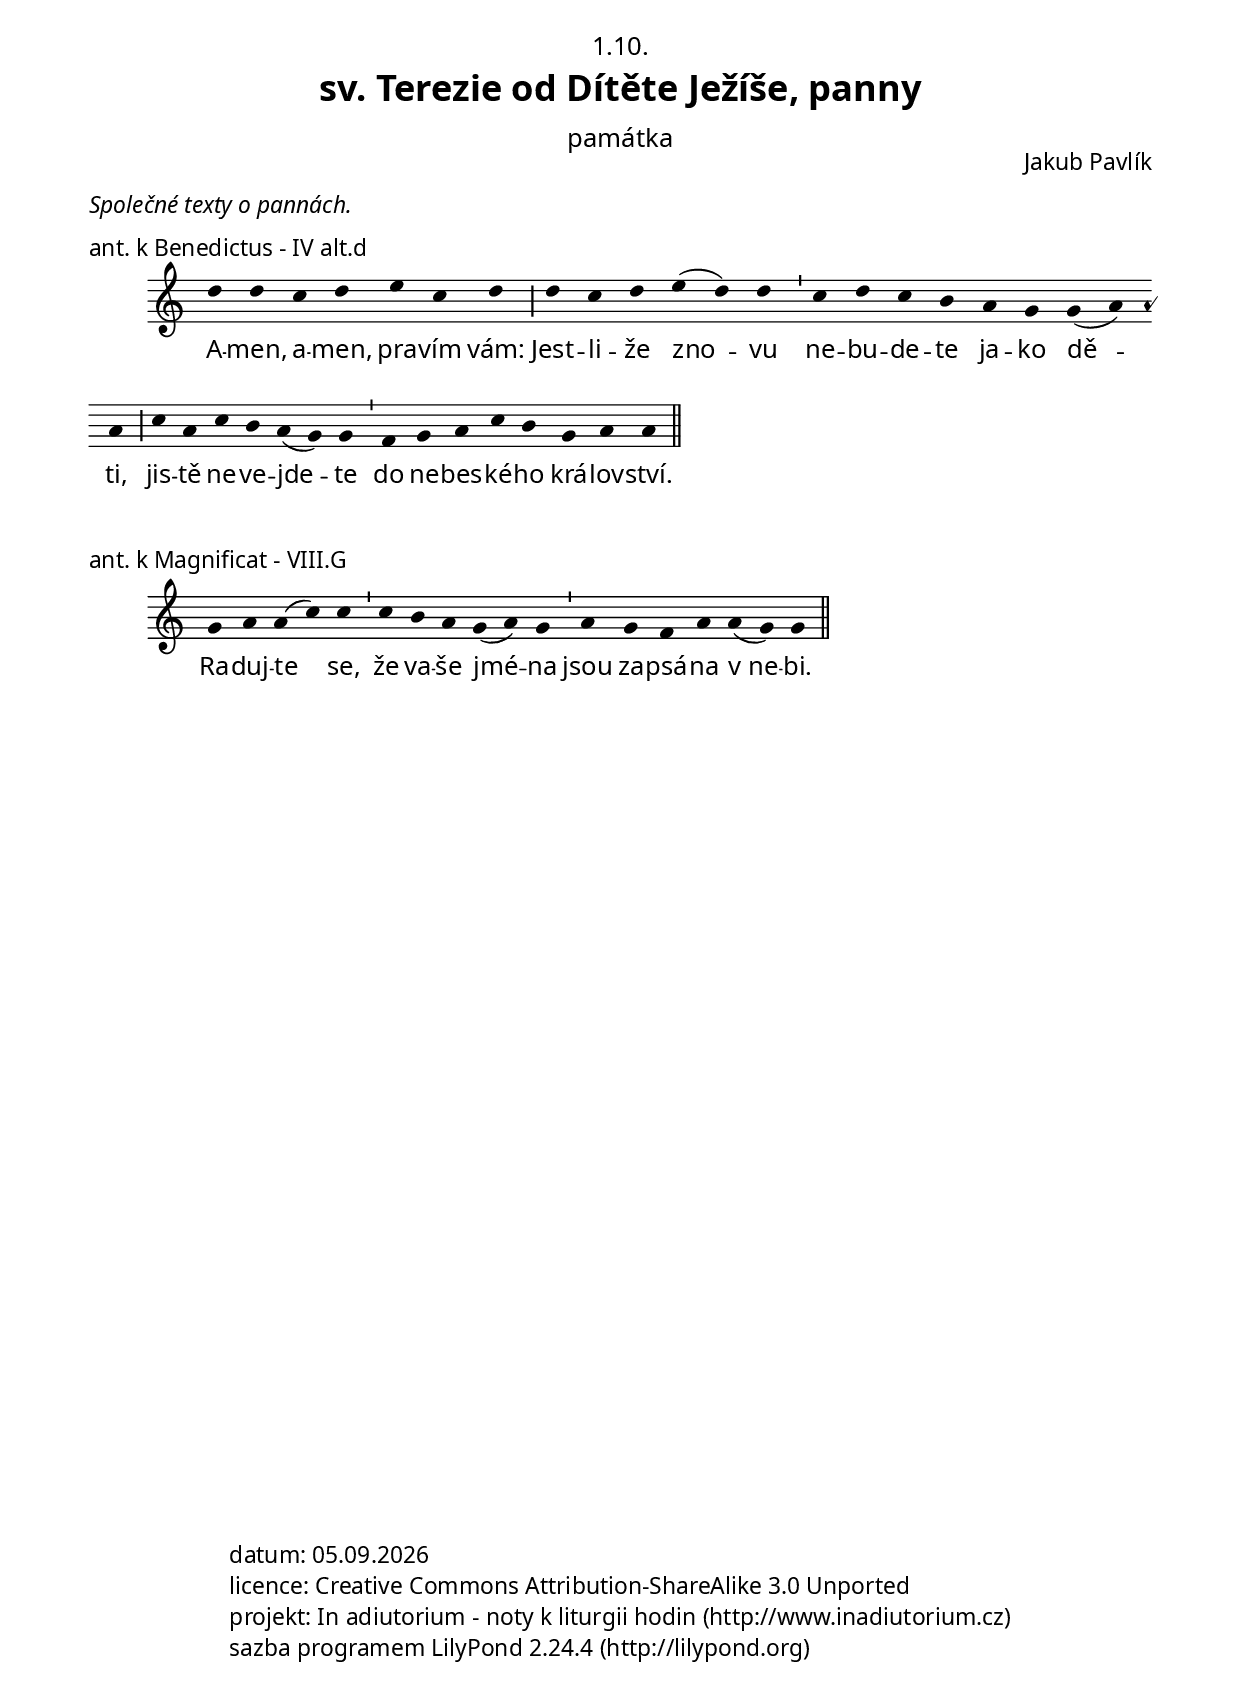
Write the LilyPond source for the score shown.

\version "2.16.0"

\include "../spolecne.ly"
\include "../dilyresponsorii.ly"

\header {
  title = \markup\titleSvatek
            "sv. Terezie od Dítěte Ježíše, panny"
            památka
            1.10.
  composer = "Jakub Pavlík"
}

\markup\communia #'(#:panna)

\score {
  \relative c'' {
    \choralniRezim
    d4 d c d e c d \barMaior
    d c d e( d) d \barMin
    c d c b a g g( a) a \barMaior
    c a c b a( g) g \barMin
    f g a c b g a a \barFinalis
  }
  \addlyrics {
    A -- men, a -- men, pra -- vím vám:
    Jest -- li -- že zno -- vu
    ne -- bu -- de -- te ja -- ko dě -- ti,
    jis -- tě ne -- ve -- jde -- te
    do ne -- bes -- ké -- ho krá -- lov -- ství.
  }
  \header {
    quid = "ant. k Benedictus"
    modus = "IV alt"
    differentia = "d"
    psalmus = ""
    placet = "asi ještě tolerovatelná, ale ne pěkná - recyklace existujícího nápěvu se tu moc nepovedla"
    fial = "antifony/tyden3_3utery.ly#ne-ant2?konec"
    id = "aben"
    piece = \markup {\sestavTitulekBezZalmu}
  }
}

\score {
  \relative c'' {
    \choralniRezim
    g4 a a( c) c \barMin
    c b a g( a) g \barMin
    a g f a a( g) g \barFinalis
  }
  \addlyrics {
    Ra -- duj -- te se,
    že va -- še jmé -- na
    jsou za -- psá -- na v_ne -- bi.
  }
  \header {
    quid = "ant. k Magnificat"
    modus = "VIII"
    differentia = "G"
    psalmus = ""
    fial = "antifony/mezidobi_nedeleC_11_20.ly#ne14c-2ne-amag"
    id = "amag"
    piece = \markup {\sestavTitulekBezZalmu}
  }
}